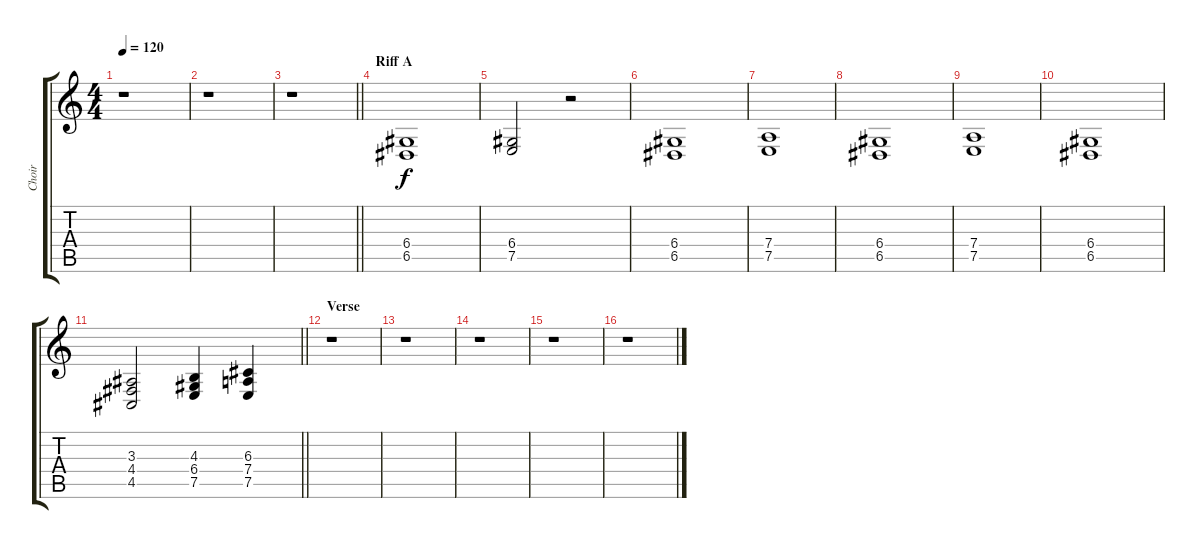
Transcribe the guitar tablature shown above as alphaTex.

\track ("Choir" "Choir") {instrument choiraahs}
\staff {score tabs}
\tuning (E4 B3 G3 D3 A2 E2) {hide}
\ts (4 4)
\tempo 120
\clef g2
\ks c
r.1{dy mf} |
r.1 |
\barLineRight lightlight
r.1 |
\section ("" "Riff A")
(6.4 6.5).1{dy f balance 11} |
(6.4 7.5).2 r.2 |
(6.4 6.5).1 |
(7.4 7.5).1 |
(6.4 6.5).1 |
(7.4 7.5).1 |
(6.4 6.5).1 |
\barLineRight lightlight
(3.3 4.4 4.5).2 (4.3 6.4 7.5).4 (6.3 7.4 7.5).4 |
\section ("" "Verse")
r.1 |
r.1 |
r.1 |
r.1 |
r.1
